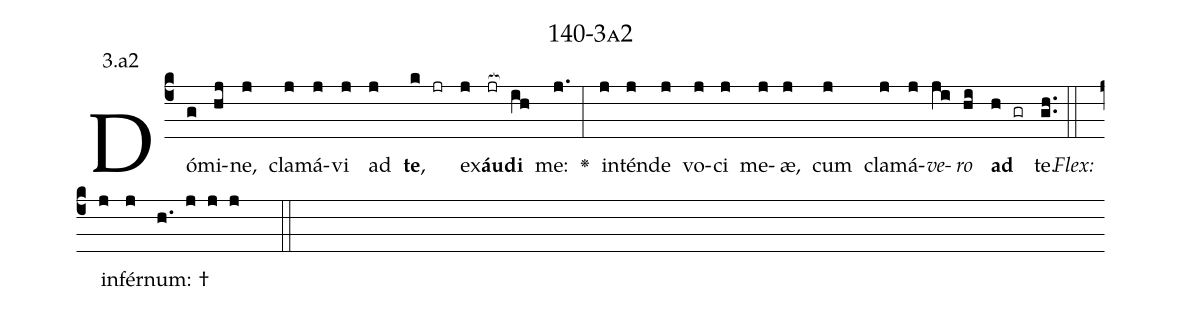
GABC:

name: 140-3a2;
annotation: 3.a2;
%%
(c4)Dó(g)mi(hj)ne,(j) cla(j)má(j)vi(j) ad(j) <b>te</b>,(k jr) ex(j)<b>áu</b>(jr[ocb:1{])<b>di</b>(ih[ocb:0}]) me:(j.) <v>\greheightstar</v>(:) in(j)tén(j)de(j) vo(j)ci(j) me(j)æ,(j) cum(j) cla(j)má(j)<i>ve</i>(ji)<i>ro</i>(hi) <b>ad</b>(h gr) te.(gh..) (::)
<i>Flex:</i>()  in(j)fér(j)num: †(h. j j j  ::)

%E(j) u(j) o(ji) u(hi) a(h) e.(gh..) (::)
